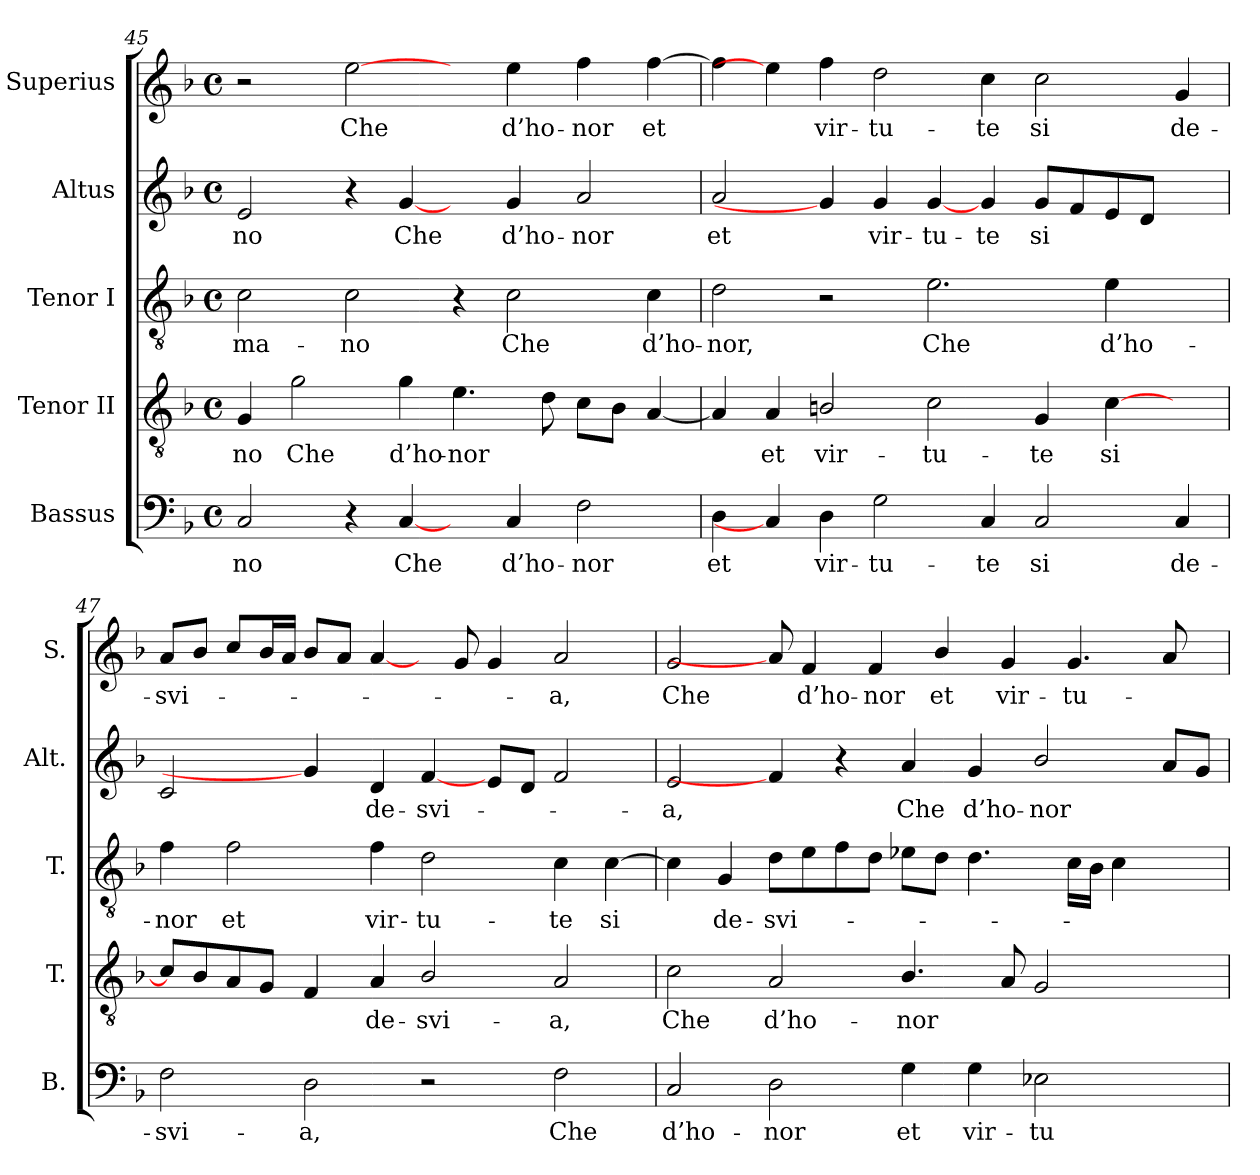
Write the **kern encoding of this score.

**kern	**text	**kern	**text	**kern	**text	**kern	**text	**kern	**text
*part5	*part5	*part4	*part4	*part3	*part3	*part2	*part2	*part1	*part1
*staff5	*staff5	*staff4	*staff4	*staff3	*staff3	*staff2	*staff2	*staff1	*staff1
*I"Bassus	*	*I"Tenor II	*	*I"Tenor I	*	*I"Altus	*	*I"Superius	*
*I'B.	*	*I'T.	*	*I'T.	*	*I'Alt.	*	*I'S.	*
*clefF4	*	*clefGv2	*	*clefGv2	*	*clefG2	*	*clefG2	*
*	*	*ITrd7c12	*	*ITrd7c12	*	*	*	*	*
*k[b-]	*	*k[b-]	*	*k[b-]	*	*k[b-]	*	*k[b-]	*
*F:	*	*F:	*	*F:	*	*F:	*	*F:	*
*M4/4	*	*M4/4	*	*M4/4	*	*M4/4	*	*M4/4	*
*met(c)	*	*met(c)	*	*met(c)	*	*met(c)	*	*met(c)	*
=45	=45	=45	=45	=45	=45	=45	=45	=45	=45
!	!LO:LY:b:color=#000000	!	!	!	!	!	!	!	!
!	!	!	!LO:LY:b:color=#000000	!	!	!	!	!	!
!	!	!	!	!	!LO:LY:b:color=#000000	!	!	!	!
!	!	!	!	!	!	!	!LO:LY:b:color=#000000	!	!
2Ci/	-no	4GGi/	-no	2Ci\	-ma-	2ei/	-no	2r	.
!	!	!	!LO:LY:b:color=#000000	!	!	!	!	!	!
.	.	2Gi\	Che	.	.	.	.	.	.
!	!	!	!	!	!LO:LY:b:color=#000000	!	!	!	!
!	!	!	!	!	!	!	!	!	!LO:LY:b:color=#000000
4r	.	.	.	2Ci\	-no	4r	.	[2eei\	Che
!	!LO:LY:b:color=#000000	!	!	!	!	!	!	!	!
!	!	!	!LO:LY:b:color=#000000	!	!	!	!	!	!
!	!	!	!	!	!	!	!LO:LY:b:color=#000000	!	!
[4Ci/	Che	4Gi\	d’ho-	.	.	[4gi/	Che	.	.
!	!	!	!LO:LY:b:color=#000000	!	!	!	!	!	!
4ryy	.	4.Ei\	-nor	4r	.	4ryy	.	4ryy	.
!	!LO:LY:b:color=#000000	!	!	!	!	!	!	!	!
!	!	!	!	!	!LO:LY:b:color=#000000	!	!	!	!
!	!	!	!	!	!	!	!LO:LY:b:color=#000000	!	!
!	!	!	!	!	!	!	!	!	!LO:LY:b:color=#000000
4Ci/	d’ho-	.	.	2Ci\	Che	4gi/	d’ho-	4eei\	d’ho-
.	.	8Di\	.	.	.	.	.	.	.
!	!LO:LY:b:color=#000000	!	!	!	!	!	!	!	!
!	!	!	!	!	!	!	!LO:LY:b:color=#000000	!	!
!	!	!	!	!	!	!	!	!	!LO:LY:b:color=#000000
2Fi\	-nor	8Ci\L	.	.	.	2ai/	-nor	4ffi\	-nor
.	.	8BB-i\J	.	.	.	.	.	.	.
!	!	!	!	!	!LO:LY:b:color=#000000	!	!	!	!
!	!	!	!	!	!	!	!	!	!LO:LY:b:color=#000000
.	.	[<4AAi/	.	4Ci\	d’ho-	.	.	[>4ffi\	et
=46	=46	=46	=46	=46	=46	=46	=46	=46	=46
!	!LO:LY:b:color=#000000	!	!	!	!	!	!	!	!
!	!	!	!	!	!LO:LY:b:color=#000000	!	!	!	!
!	!	!	!	!	!	!	!LO:LY:b:color=#000000	!	!
4Di\	et	4AAi/]	.	2Di\	-nor,	2ai/	et	4ffi\]	.
!	!	!	!LO:LY:b:color=#000000	!	!	!	!	!	!
4Ci/]	.	4AAi/	et	.	.	.	.	4eei\]	.
!	!LO:LY:b:color=#000000	!	!	!	!	!	!	!	!
!	!	!	!LO:LY:b:color=#000000	!	!	!	!	!	!
!	!	!	!	!	!	!	!	!	!LO:LY:b:color=#000000
4Di\	vir-	2BBni/	vir-	2r	.	4gi/]	.	4ffi\	vir-
!	!LO:LY:b:color=#000000	!	!	!	!	!	!	!	!
!	!	!	!	!	!	!	!LO:LY:b:color=#000000	!	!
!	!	!	!	!	!	!	!	!	!LO:LY:b:color=#000000
2Gi\	-tu-	.	.	.	.	4gi/	vir-	2ddi\	-tu-
!	!	!	!LO:LY:b:color=#000000	!	!	!	!	!	!
!	!	!	!	!	!LO:LY:b:color=#000000	!	!	!	!
!	!	!	!	!	!	!	!LO:LY:b:color=#000000	!	!
.	.	2Ci\	-tu-	2.Ei\	Che	[4gi/	-tu-	.	.
!	!LO:LY:b:color=#000000	!	!	!	!	!	!	!	!
!	!	!	!	!	!	!	!LO:LY:b:color=#000000	!	!
!	!	!	!	!	!	!	!	!	!LO:LY:b:color=#000000
4Ci/	-te	.	.	.	.	4gi/	-te	4cci\	-te
!	!LO:LY:b:color=#000000	!	!	!	!	!	!	!	!
!	!	!	!LO:LY:b:color=#000000	!	!	!	!	!	!
!	!	!	!	!	!	!	!LO:LY:b:color=#000000	!	!
!	!	!	!	!	!	!	!	!	!LO:LY:b:color=#000000
2Ci/	si	4GGi/	-te	.	.	8gi/L	si	2cci\	si
.	.	.	.	.	.	8fi/	.	.	.
!	!	!	!LO:LY:b:color=#000000	!	!	!	!	!	!
!	!	!	!	!	!LO:LY:b:color=#000000	!	!	!	!
.	.	[>4Ci\	si	4Ei\	d’ho-	8ei/	.	.	.
.	.	.	.	.	.	8di/J	.	.	.
!	!LO:LY:b:color=#000000	!	!	!	!	!	!	!	!
!	!	!	!	!	!	!	!	!	!LO:LY:b:color=#000000
4Ci/	de-	4ryy	.	4ryy	.	4ryy	.	4gi/	de-
!!LO:LB:g=z
=47	=47	=47	=47	=47	=47	=47	=47	=47	=47
!	!LO:LY:b:color=#000000	!	!	!	!	!	!	!	!
!	!	!	!	!	!LO:LY:b:color=#000000	!	!	!	!
!	!	!	!	!	!	!	!	!	!LO:LY:b:color=#000000
2Fi\	-svi-	8Ci/L]	.	4Fi\	-nor	2ci/	.	8ai/L	-svi-
.	.	8BB-i/	.	.	.	.	.	8b-i/J	.
!	!	!	!	!	!LO:LY:b:color=#000000	!	!	!	!
.	.	8AAi/	.	2Fi\	et	.	.	8cci/L	.
.	.	8GGi/J	.	.	.	.	.	16b-i/L	.
.	.	.	.	.	.	.	.	16ai/JJ	.
!	!LO:LY:b:color=#000000	!	!	!	!	!	!	!	!
2Di\	-a,	4FFi/	.	.	.	4gi/]	.	8b-i/L	.
.	.	.	.	.	.	.	.	8ai/J	.
!	!	!	!LO:LY:b:color=#000000	!	!	!	!	!	!
!	!	!	!	!	!LO:LY:b:color=#000000	!	!	!	!
!	!	!	!	!	!	!	!LO:LY:b:color=#000000	!	!
.	.	4AAi/	de-	4Fi\	vir-	4di/	de-	[4ai/	.
!	!	!	!LO:LY:b:color=#000000	!	!	!	!	!	!
!	!	!	!	!	!LO:LY:b:color=#000000	!	!	!	!
!	!	!	!	!	!	!	!LO:LY:b:color=#000000	!	!
2r	.	2BB-i/	-svi-	2Di\	-tu-	[4fi/	-svi-	8ryy	.
.	.	.	.	.	.	.	.	8gi/	.
.	.	.	.	.	.	8ei/L	.	4gi/	.
.	.	.	.	.	.	8di/J	.	.	.
!	!LO:LY:b:color=#000000	!	!	!	!	!	!	!	!
!	!	!	!LO:LY:b:color=#000000	!	!	!	!	!	!
!	!	!	!	!	!LO:LY:b:color=#000000	!	!	!	!
!	!	!	!	!	!	!	!	!	!LO:LY:b:color=#000000
2Fi\	Che	2AAi/	-a,	4Ci\	-te	2fi/	.	2ai/	-a,
!	!	!	!	!	!LO:LY:b:color=#000000	!	!	!	!
.	.	.	.	[>4Ci\	si	.	.	.	.
=48	=48	=48	=48	=48	=48	=48	=48	=48	=48
!	!LO:LY:b:color=#000000	!	!	!	!	!	!	!	!
!	!	!	!LO:LY:b:color=#000000	!	!	!	!	!	!
!	!	!	!	!	!	!	!LO:LY:b:color=#000000	!	!
!	!	!	!	!	!	!	!	!	!LO:LY:b:color=#000000
2Ci/	d’ho-	2Ci\	Che	4Ci\]	.	2ei/	-a,	2gi/	Che
!	!	!	!	!	!LO:LY:b:color=#000000	!	!	!	!
.	.	.	.	4GGi/	de-	.	.	.	.
!	!LO:LY:b:color=#000000	!	!	!	!	!	!	!	!
!	!	!	!LO:LY:b:color=#000000	!	!	!	!	!	!
!	!	!	!	!	!LO:LY:b:color=#000000	!	!	!	!
2Di\	-nor	2AAi/	d’ho-	8Di\L	-svi-	4fi/]	.	8ai/]	.
!	!	!	!	!	!	!	!	!	!LO:LY:b:color=#000000
.	.	.	.	8Ei\	.	.	.	4fi/	d’ho-
.	.	.	.	8Fi\	.	4r	.	.	.
!	!	!	!	!	!	!	!	!	!LO:LY:b:color=#000000
.	.	.	.	8Di\J	.	.	.	4fi/	-nor
!	!LO:LY:b:color=#000000	!	!	!	!	!	!	!	!
!	!	!	!LO:LY:b:color=#000000	!	!	!	!	!	!
!	!	!	!	!	!	!	!LO:LY:b:color=#000000	!	!
4Gi\	et	4.BB-i/	-nor	8E-Xi\L	.	4ai/	Che	.	.
!	!	!	!	!	!	!	!	!	!LO:LY:b:color=#000000
.	.	.	.	8Di\J	.	.	.	4b-i/	et
!	!LO:LY:b:color=#000000	!	!	!	!	!	!	!	!
!	!	!	!	!	!	!	!LO:LY:b:color=#000000	!	!
4Gi\	vir-	.	.	4.Di\	.	4gi/	d’ho-	.	.
!	!	!	!	!	!	!	!	!	!LO:LY:b:color=#000000
.	.	8AAi/	.	.	.	.	.	4gi/	vir-
!	!LO:LY:b:color=#000000	!	!	!	!	!	!	!	!
!	!	!	!	!	!	!	!LO:LY:b:color=#000000	!	!
2E-Xi\	-tu-	2GGi/	.	.	.	2b-i/	-nor	.	.
!	!	!	!	!	!	!	!	!	!LO:LY:b:color=#000000
.	.	.	.	16Ci\LL	.	.	.	4.gi/	-tu-
.	.	.	.	16BB-i\JJ	.	.	.	.	.
.	.	.	.	4Ci\	.	.	.	.	.
4ryy	.	4ryy	.	4ryy	.	8ai/L	.	8ai/	.
.	.	.	.	.	.	8gi/J	.	8ryy	.
=	=	=	=	=	=	=	=	=	=
*-	*-	*-	*-	*-	*-	*-	*-	*-	*-
